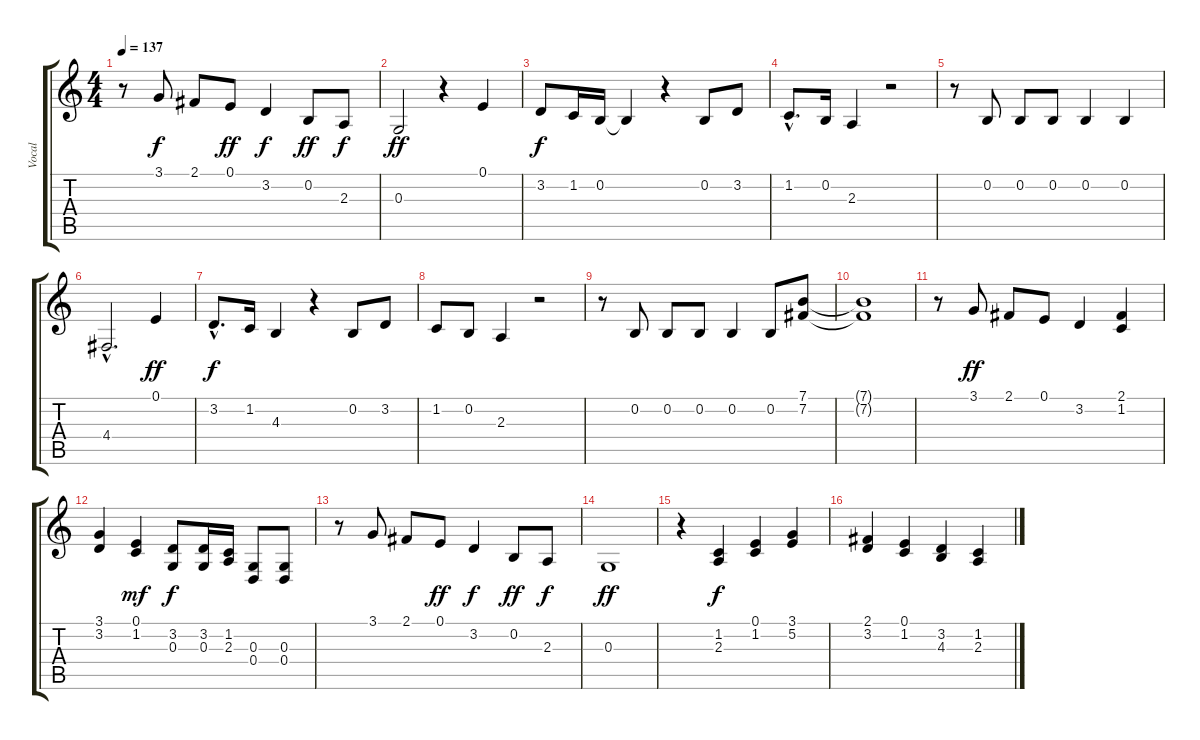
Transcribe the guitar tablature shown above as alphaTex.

\track ("Vocal" "Vocal") {instrument englishhorn}
\staff {score tabs}
\tuning (E4 B3 G3 D3 A2 E2) {hide}
\ts (4 4)
\tempo 137
\clef g2
\ks c
r.8{dy f} 3.1.8 2.1.8 0.1.8{dy ff} 3.2.4{dy f} 0.2.8{dy ff} 2.3.8{dy f} |
0.3.2{dy ff} r.4 0.1.4 |
3.2.8{dy f} 1.2.16 0.2.16 0.2{t}.4 r.4 0.2.8 3.2.8 |
1.2{hac}.8{d} 0.2.16 2.3.4 r.2 |
r.8 0.2.8 0.2.8 0.2.8 0.2.4 0.2.4 |
4.4{hac}.2{d} 0.1.4{dy ff} |
3.2{hac}.8{d dy f} 1.2.16 4.3.4 r.4 0.2.8 3.2.8 |
1.2.8 0.2.8 2.3.4 r.2 |
r.8 0.2.8 0.2.8 0.2.8 0.2.4 0.2.8 (7.1 7.2).8 |
(7.1{t} 7.2{t}).1 |
r.8 3.1.8{dy ff} 2.1.8 0.1.8 3.2.4 (2.1 1.2).4 |
(3.1 3.2).4 (0.1 1.2).4{dy mf} (3.2 0.3).8{dy f} (3.2 0.3).16 (1.2 2.3).16 (0.3 0.4).8 (0.3 0.4).8 |
r.8 3.1.8 2.1.8 0.1.8{dy ff} 3.2.4{dy f} 0.2.8{dy ff} 2.3.8{dy f} |
0.3.1{dy ff} |
r.4 (1.2 2.3).4{dy f} (0.1 1.2).4 (3.1 5.2).4 |
(2.1 3.2).4 (0.1 1.2).4 (3.2 4.3).4 (1.2 2.3).4
